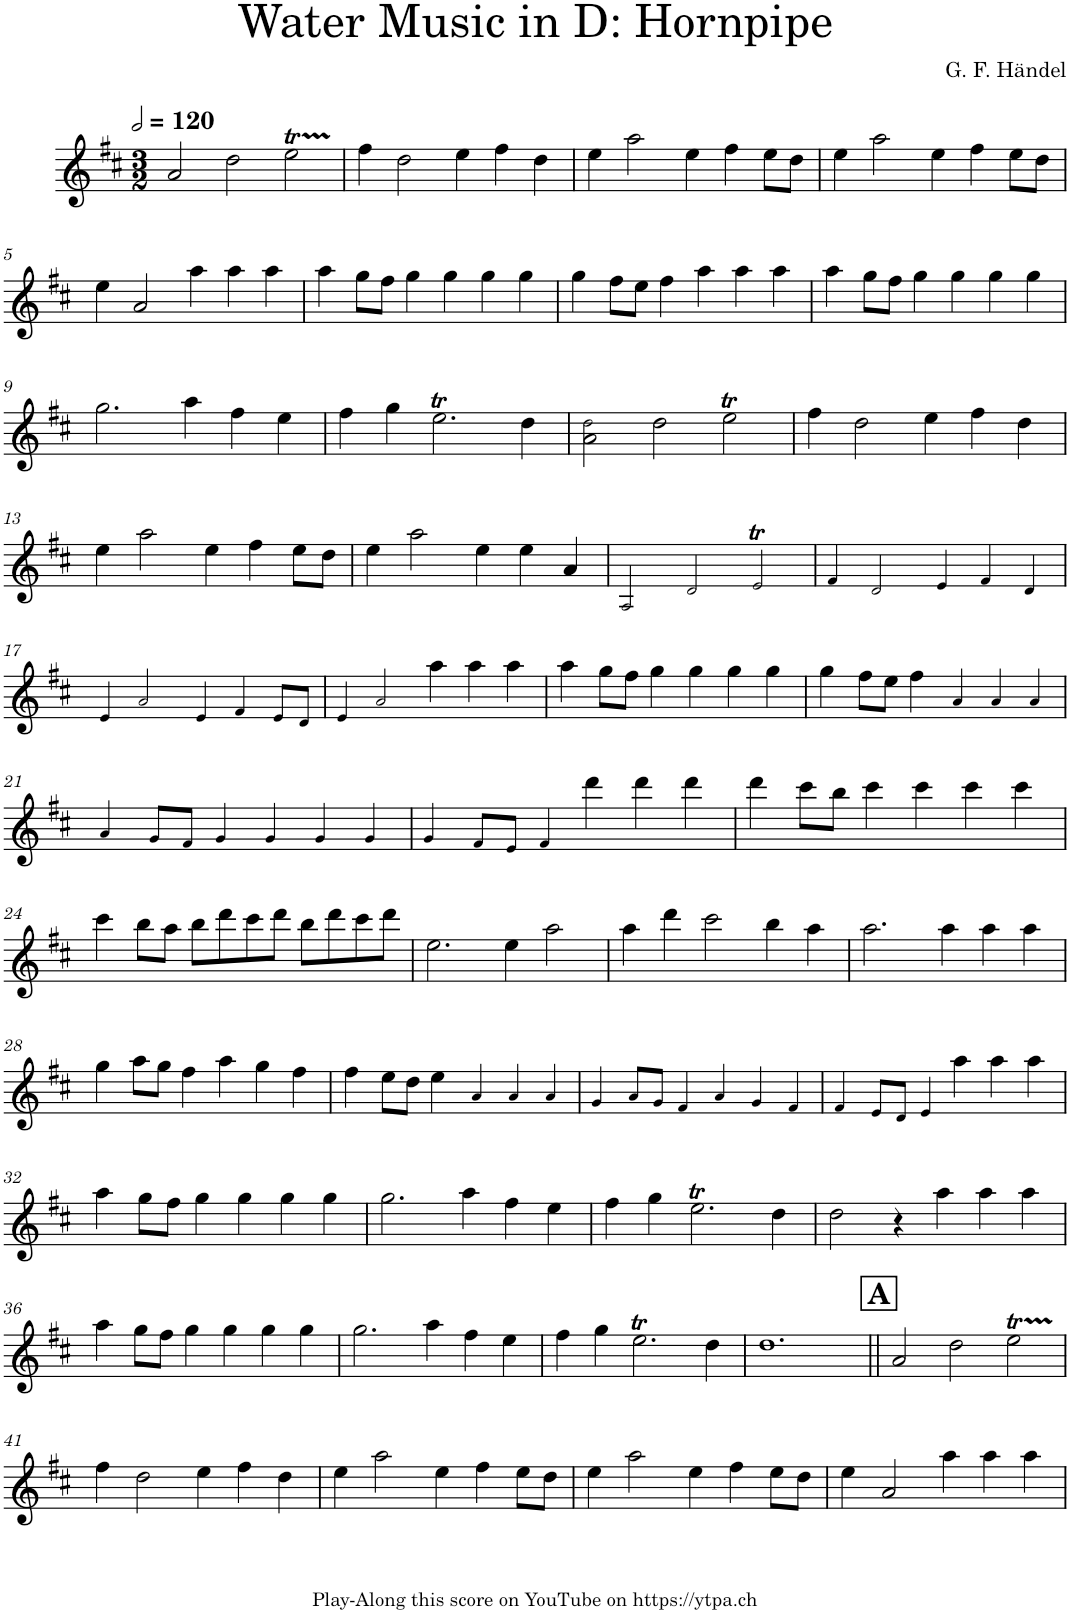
**kern
*part1
*staff1
*I"Piano
*I'Pno.
*clefG2
*k[f#c#]
*M3/2
*MM240
=1
2a/
2dd\
2eeT\
=2
4ff#\
2dd\
4ee\
4ff#\
4dd\
=3
4ee\
2aa\
4ee\
4ff#\
8ee\L
8dd\J
=4
4ee\
2aa\
4ee\
4ff#\
8ee\L
8dd\J
!!LO:LB:g=z
=5
4ee\
2a/
4aa\
4aa\
4aa\
=6
4aa\
8gg\L
8ff#\J
4gg\
4gg\
4gg\
4gg\
=7
4gg\
8ff#\L
8ee\J
4ff#\
4aa\
4aa\
4aa\
=8
4aa\
8gg\L
8ff#\J
4gg\
4gg\
4gg\
4gg\
!!LO:LB:g=z
=9
2.gg\
4aa\
4ff#\
4ee\
=10
4ff#\
4gg\
2.eeT\
4dd\
=11
2a\ 2dd!\
2dd\
2eeT\
=12
4ff#\
2dd\
4ee\
4ff#\
4dd\
!!LO:LB:g=z
=13
4ee\
2aa\
4ee\
4ff#\
8ee\L
8dd\J
=14
4ee\
2aa\
4ee\
4ee\
4a/
=15
2A!/
2d!/
2eT!/
=16
4f#!/
2d!/
4e!/
4f#!/
4d!/
!!LO:LB:g=z
=17
4e!/
2a!/
4e!/
4f#!/
8e!/L
8d!/J
=18
4e!/
2a!/
4aa\
4aa\
4aa\
=19
4aa\
8gg\L
8ff#\J
4gg\
4gg\
4gg\
4gg\
=20
4gg\
8ff#\L
8ee\J
4ff#\
4a!/
4a!/
4a!/
!!LO:LB:g=z
=21
4a!/
8g!/L
8f#!/J
4g!/
4g!/
4g!/
4g!/
=22
4g!/
8f#!/L
8e!/J
4f#!/
4ddd\
4ddd\
4ddd\
=23
4ddd\
8ccc#\L
8bb\J
4ccc#\
4ccc#\
4ccc#\
4ccc#\
!!LO:LB:g=z
=24
4ccc#\
8bb\L
8aa\J
8bb\L
8ddd\
8ccc#\
8ddd\J
8bb\L
8ddd\
8ccc#\
8ddd\J
=25
2.ee\
4ee\
2aa\
=26
4aa\
4ddd\
2ccc#\
4bb\
4aa\
=27
2.aa\
4aa\
4aa\
4aa\
!!LO:LB:g=z
=28
4gg\
8aa\L
8gg\J
4ff#\
4aa\
4gg\
4ff#\
=29
4ff#\
8ee\L
8dd\J
4ee\
4a!/
4a!/
4a!/
=30
4g!/
8a!/L
8g!/J
4f#!/
4a!/
4g!/
4f#!/
=31
4f#!/
8e!/L
8d!/J
4e!/
4aa\
4aa\
4aa\
!!LO:LB:g=z
=32
4aa\
8gg\L
8ff#\J
4gg\
4gg\
4gg\
4gg\
=33
2.gg\
4aa\
4ff#\
4ee\
=34
4ff#\
4gg\
2.eeT\
4dd\
=35
2dd\
4r
4aa\
4aa\
4aa\
!!LO:LB:g=z
=36
4aa\
8gg\L
8ff#\J
4gg\
4gg\
4gg\
4gg\
=37
2.gg\
4aa\
4ff#\
4ee\
=38
4ff#\
4gg\
2.eeT\
4dd\
=39
1.dd
!!LO:REH:place=s1:a:B:cj:fs=14:t=A
=40||
2a/
2dd\
2eeT\
!!LO:LB:g=z
=41
4ff#\
2dd\
4ee\
4ff#\
4dd\
=42
4ee\
2aa\
4ee\
4ff#\
8ee\L
8dd\J
=43
4ee\
2aa\
4ee\
4ff#\
8ee\L
8dd\J
=44
4ee\
2a/
4aa\
4aa\
4aa\
=
*-
